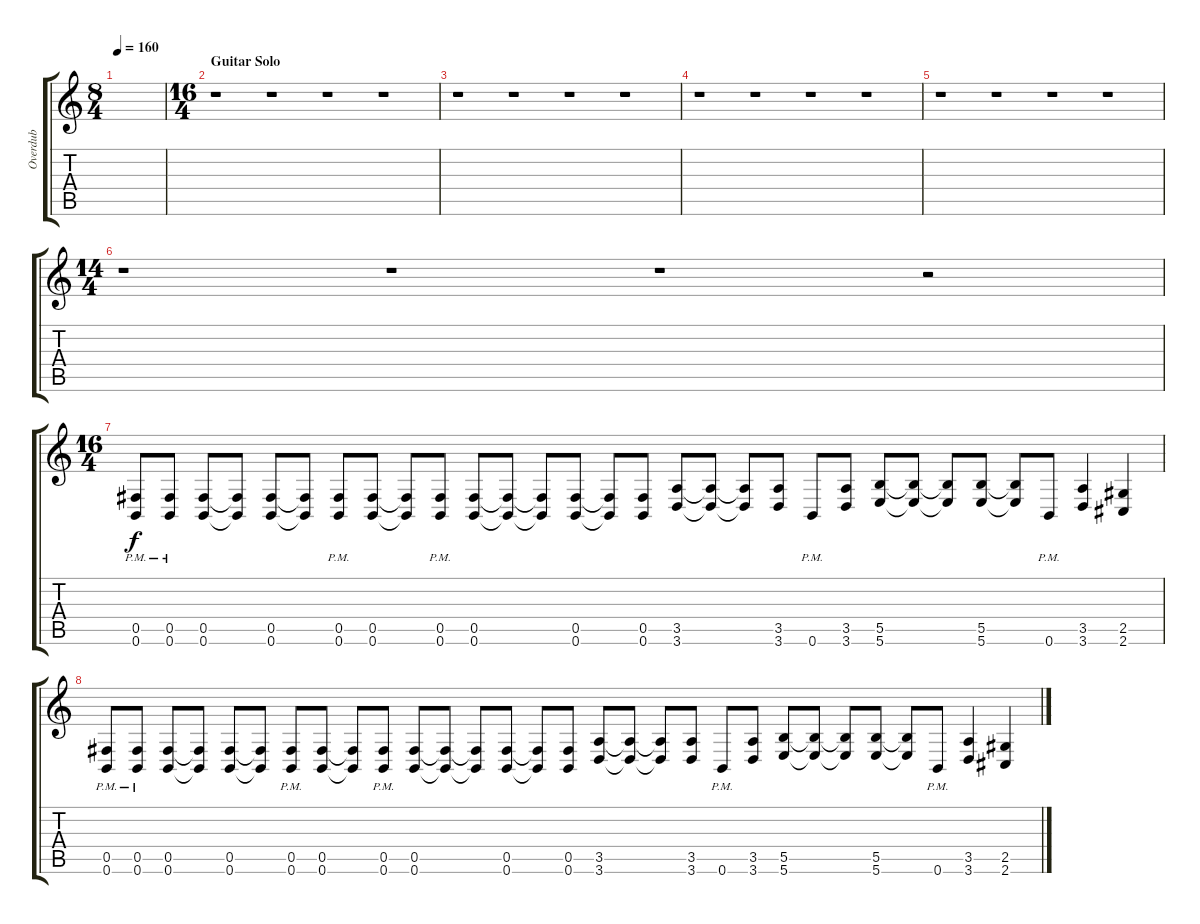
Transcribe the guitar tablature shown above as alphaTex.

\track ("Overdub" "Overdub") {instrument distortionguitar}
\staff {score tabs}
\tuning (Db4 Ab3 E3 B2 Gb2 B1) {hide}
\ts (8 4)
\tempo 160
\clef g2
\ks c
|
\ts (16 4)
\section ("" "Guitar Solo")
r.1 r.1 r.1 r.1 |
r.1 r.1 r.1 r.1 |
r.1 r.1 r.1 r.1 |
r.1 r.1 r.1 r.1 |
\ts (14 4)
r.1 r.1 r.1 r.2 |
\ts (16 4)
(0.5{pm} 0.6{pm}).8 (0.5{pm} 0.6{pm}).8 (0.5 0.6).8 (0.5{t} 0.6{t}).8 (0.5 0.6).8 (0.5{t} 0.6{t}).8 (0.5{pm} 0.6{pm}).8 (0.5 0.6).8 (0.5{t} 0.6{t}).8 (0.5{pm} 0.6{pm}).8 (0.5 0.6).8 (0.5{t} 0.6{t}).8 (0.5{t} 0.6{t}).8 (0.5 0.6).8 (0.5{t} 0.6{t}).8 (0.5 0.6).8 (3.5 3.6).8 (3.5{t} 3.6{t}).8 (3.5{t} 3.6{t}).8 (3.5 3.6).8 0.6{pm}.8 (3.5 3.6).8 (5.5 5.6).8 (5.5{t} 5.6{t}).8 (5.5{t} 5.6{t}).8 (5.5 5.6).8 (5.5{t} 5.6{t}).8 0.6{pm}.8 (3.5 3.6).4 (2.5 2.6).4 |
(0.5{pm} 0.6{pm}).8 (0.5{pm} 0.6{pm}).8 (0.5 0.6).8 (0.5{t} 0.6{t}).8 (0.5 0.6).8 (0.5{t} 0.6{t}).8 (0.5{pm} 0.6{pm}).8 (0.5 0.6).8 (0.5{t} 0.6{t}).8 (0.5{pm} 0.6{pm}).8 (0.5 0.6).8 (0.5{t} 0.6{t}).8 (0.5{t} 0.6{t}).8 (0.5 0.6).8 (0.5{t} 0.6{t}).8 (0.5 0.6).8 (3.5 3.6).8 (3.5{t} 3.6{t}).8 (3.5{t} 3.6{t}).8 (3.5 3.6).8 0.6{pm}.8 (3.5 3.6).8 (5.5 5.6).8 (5.5{t} 5.6{t}).8 (5.5{t} 5.6{t}).8 (5.5 5.6).8 (5.5{t} 5.6{t}).8 0.6{pm}.8 (3.5 3.6).4 (2.5 2.6).4
